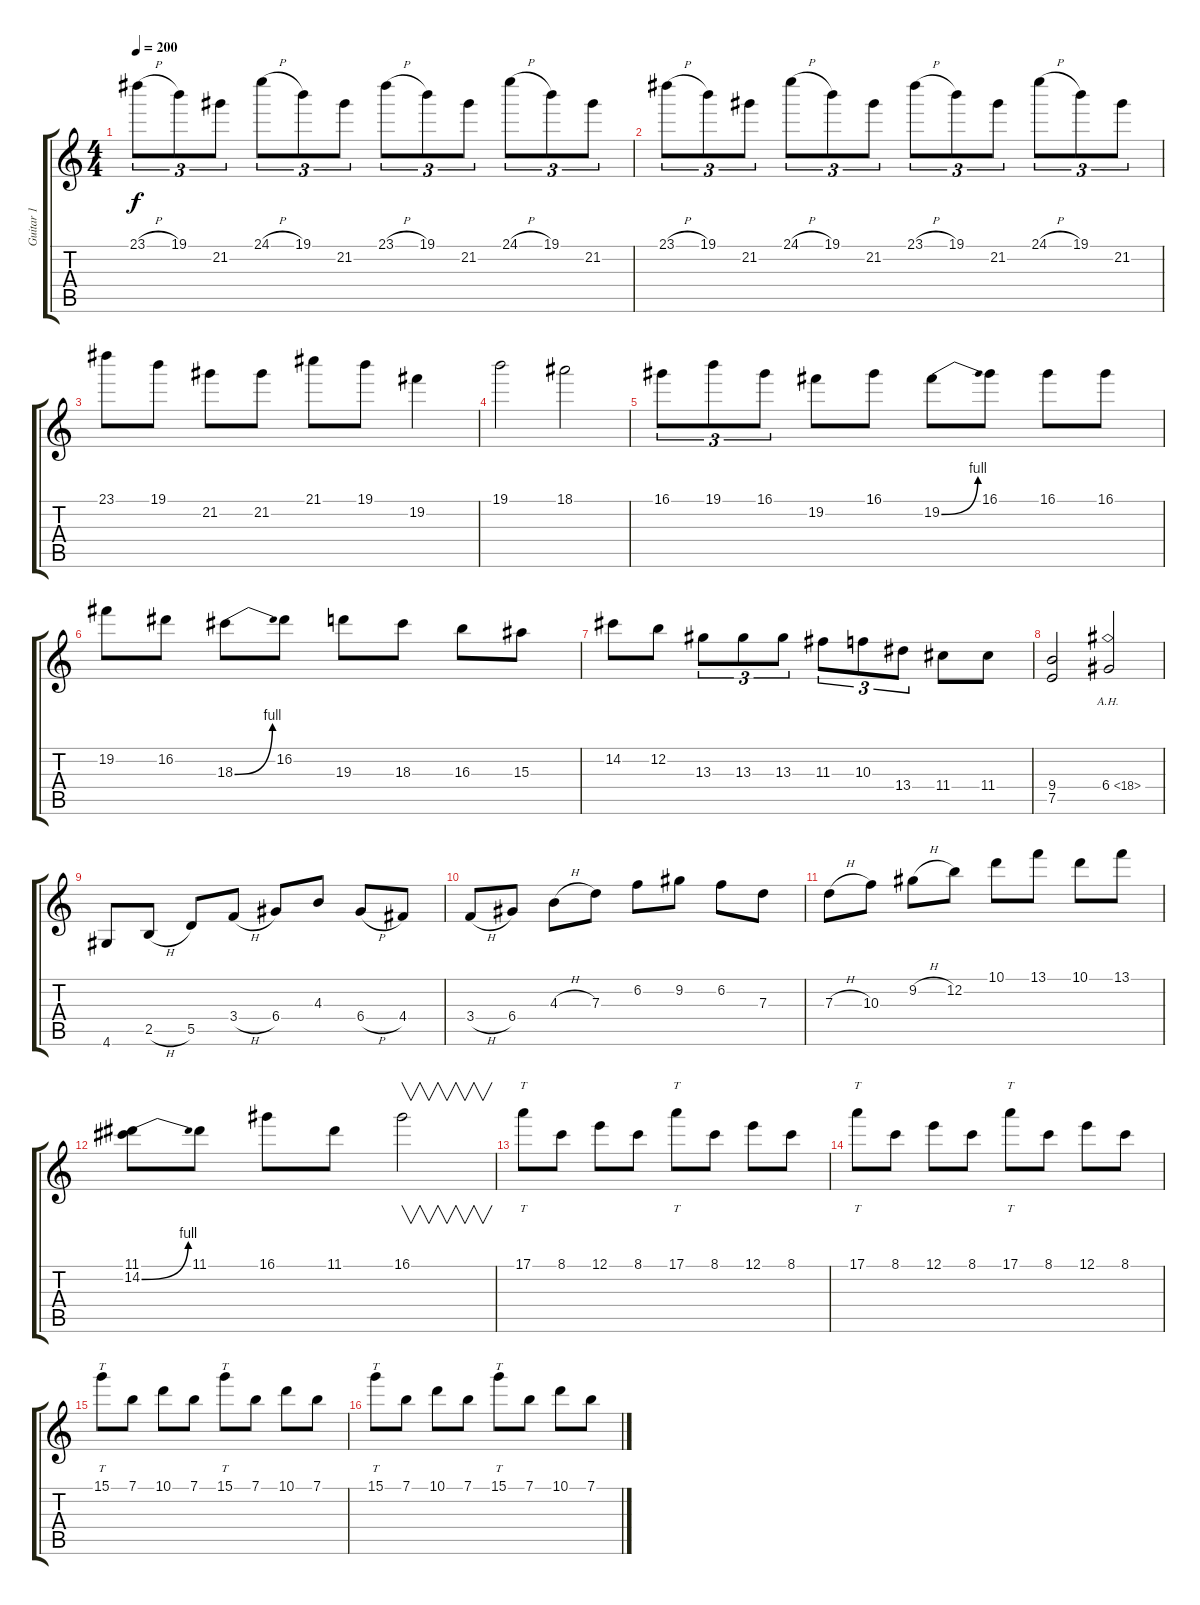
\track ("Guitar 1" "Guitar 1") {instrument distortionguitar}
\staff {score tabs}
\tuning (E4 B3 G3 D3 A2 E2) {hide}
\ts (4 4)
\tempo 200
\clef g2
\ks c
23.1{h}.8{tu (3 2) dy f} 19.1.8{tu (3 2)} 21.2.8{tu (3 2)} 24.1{h}.8{tu (3 2)} 19.1.8{tu (3 2)} 21.2.8{tu (3 2)} 23.1{h}.8{tu (3 2)} 19.1.8{tu (3 2)} 21.2.8{tu (3 2)} 24.1{h}.8{tu (3 2)} 19.1.8{tu (3 2)} 21.2.8{tu (3 2)} |
23.1{h}.8{tu (3 2)} 19.1.8{tu (3 2)} 21.2.8{tu (3 2)} 24.1{h}.8{tu (3 2)} 19.1.8{tu (3 2)} 21.2.8{tu (3 2)} 23.1{h}.8{tu (3 2)} 19.1.8{tu (3 2)} 21.2.8{tu (3 2)} 24.1{h}.8{tu (3 2)} 19.1.8{tu (3 2)} 21.2.8{tu (3 2)} |
23.1.8 19.1.8 21.2.8 21.2.8 21.1.8 19.1.8 19.2.4 |
19.1.2 18.1.2 |
16.1.8{tu (3 2)} 19.1.8{tu (3 2)} 16.1.8{tu (3 2)} 19.2.8 16.1.8 19.2{be (bend 0 0 60 4)}.8 16.1.8 16.1.8 16.1.8 |
19.2.8 16.2.8 18.3{be (bend 0 0 60 4)}.8 16.2.8 19.3.8 18.3.8 16.3.8 15.3.8 |
14.2.8 12.2.8 13.3.8{tu (3 2)} 13.3.8{tu (3 2)} 13.3.8{tu (3 2)} 11.3.8{tu (3 2)} 10.3.8{tu (3 2)} 13.4.8{tu (3 2)} 11.4.8 11.4.8 |
(9.4 7.5).2 6.4{ah 12}.2 |
4.6.8 2.5{h}.8 5.5.8 3.4{h}.8 6.4.8 4.3.8 6.4{h}.8 4.4.8 |
3.4{h}.8 6.4.8 4.3{h}.8 7.3.8 6.2.8 9.2.8 6.2.8 7.3.8 |
7.3{h}.8 10.3.8 9.2{h}.8 12.2.8 10.1.8 13.1.8 10.1.8 13.1.8 |
(11.1 14.2{be (bend 0 0 60 4)}).8 11.1.8 16.1.8 11.1.8 16.1.2{v} |
17.1.8{tt} 8.1.8 12.1.8 8.1.8 17.1.8{tt} 8.1.8 12.1.8 8.1.8 |
17.1.8{tt} 8.1.8 12.1.8 8.1.8 17.1.8{tt} 8.1.8 12.1.8 8.1.8 |
15.1.8{tt} 7.1.8 10.1.8 7.1.8 15.1.8{tt} 7.1.8 10.1.8 7.1.8 |
15.1.8{tt} 7.1.8 10.1.8 7.1.8 15.1.8{tt} 7.1.8 10.1.8 7.1.8
